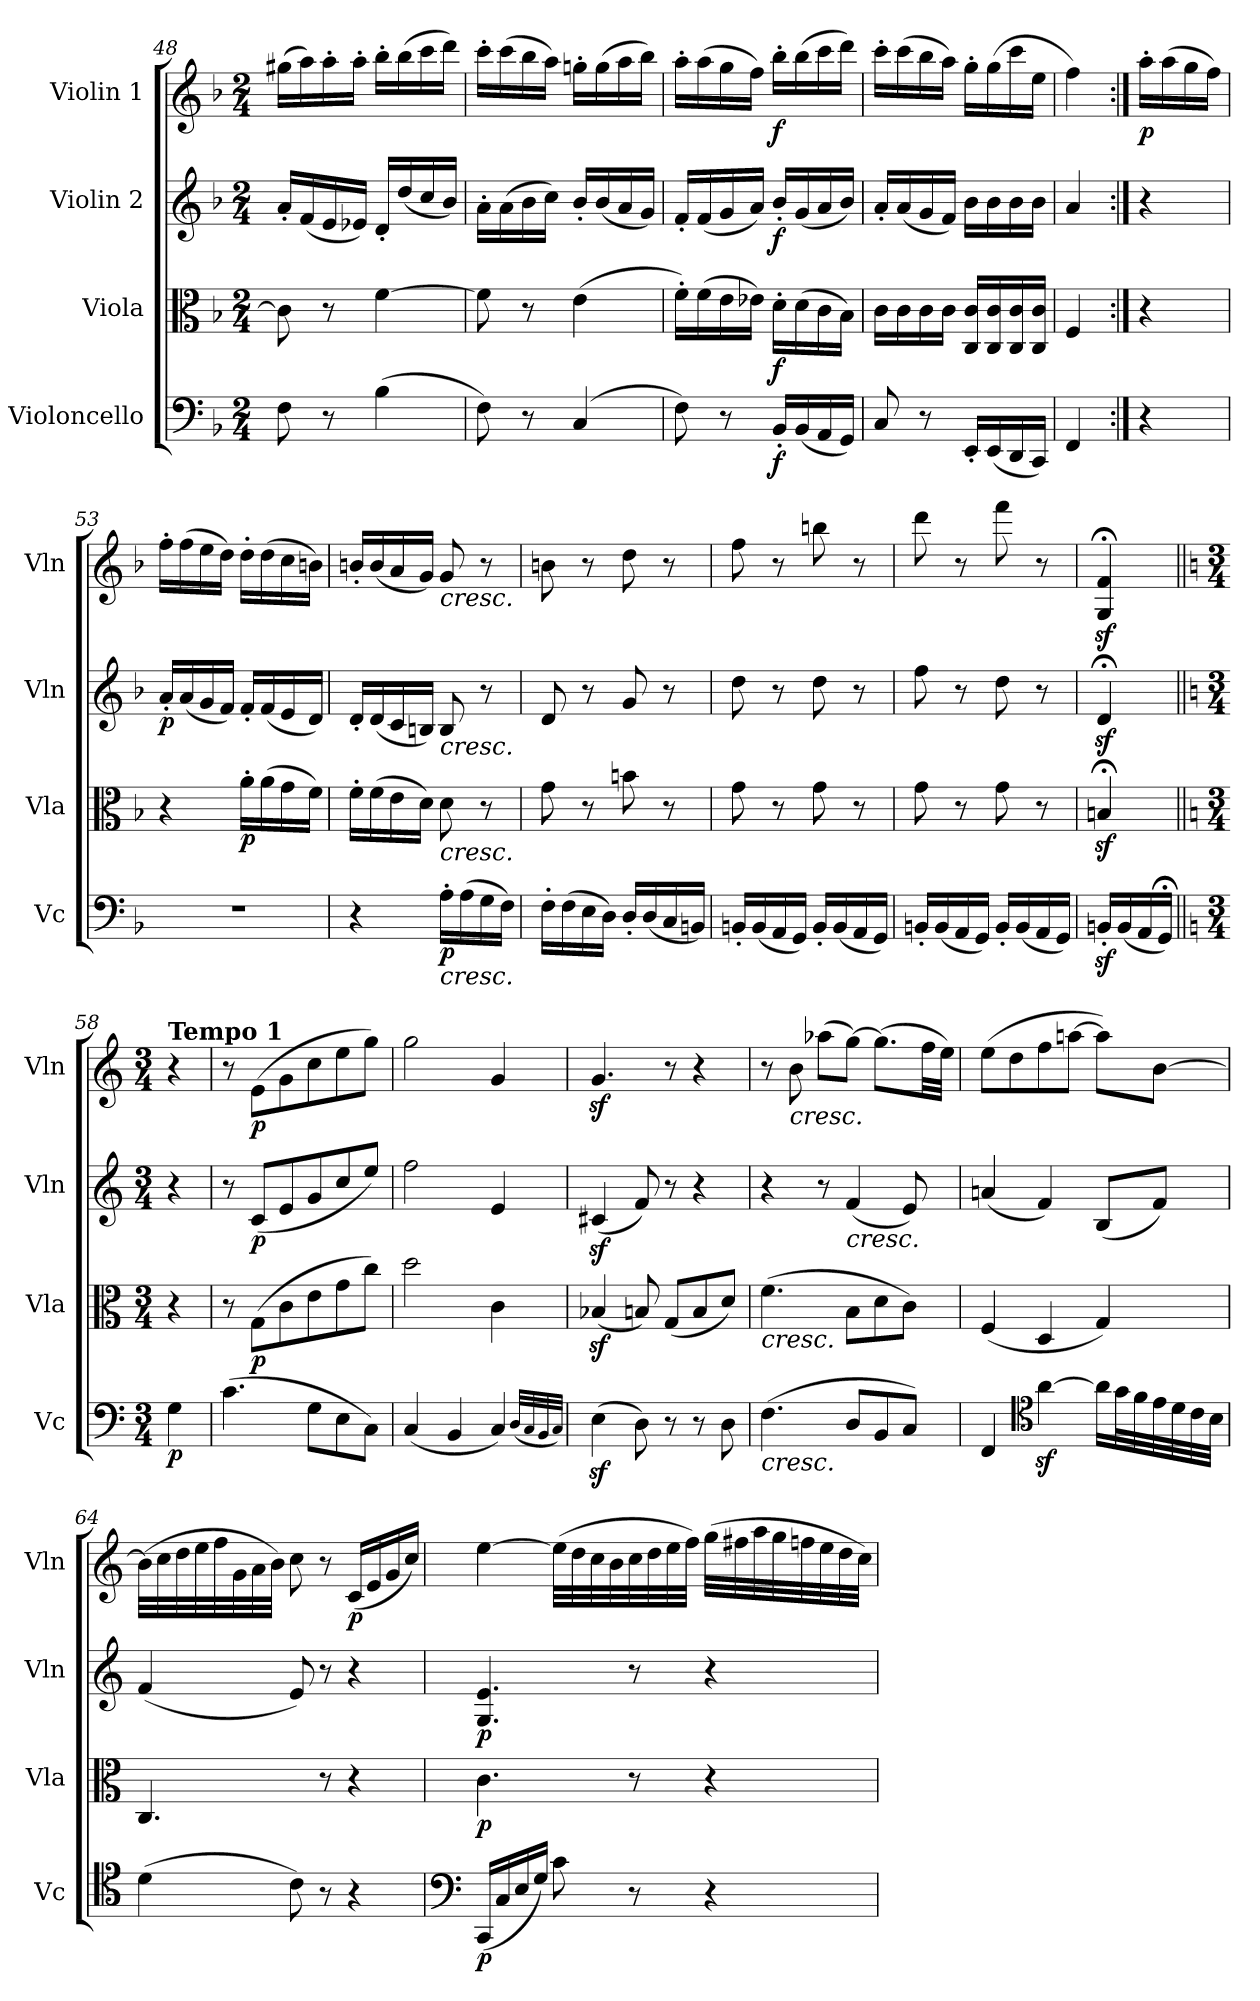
**kern	**dynam	**kern	**dynam	**kern	**dynam	**kern	**dynam
*part4	*part4	*part3	*part3	*part2	*part2	*part1	*part1
*staff4	*staff4	*staff3	*staff3	*staff2	*staff2	*staff1	*staff1
*I"Violoncello	*	*I"Viola	*	*I"Violin 2	*	*I"Violin 1	*
*I'Vc	*	*I'Vla	*	*I'Vln	*	*I'Vln	*
*clefF4	*	*clefC3	*	*clefG2	*	*clefG2	*
*k[b-]	*	*k[b-]	*	*k[b-]	*	*k[b-]	*
*M2/4	*	*M2/4	*	*M2/4	*	*M2/4	*
=48	=48	=48	=48	=48	=48	=48	=48
8F\	.	8c\]	.	16a'/LL	.	(16gg#X\LL	.
.	.	.	.	(16f/	.	16aa\)	.
8r	.	8r	.	16e/	.	16aa'\	.
.	.	.	.	16e-X/JJ)	.	16aa'\JJ	.
(4B-\	.	[4f\	.	16d'/LL	.	16bb-'\LL	.
.	.	.	.	(16dd/	.	(16bb-\	.
.	.	.	.	16cc/	.	16ccc\	.
.	.	.	.	16b-/JJ)	.	16ddd\JJ)	.
!!LO:LB:g=z
=49	=49	=49	=49	=49	=49	=49	=49
8F\)	.	8f\]	.	16a'\LL	.	16ccc'\LL	.
.	.	.	.	(16a\	.	(16ccc\	.
8r	.	8r	.	16b-\	.	16bb-\	.
.	.	.	.	16cc\JJ)	.	16aa\JJ)	.
(4C/	.	(4e\	.	16b-'/LL	.	16ggn'\LL	.
.	.	.	.	(16b-/	.	(16gg\	.
.	.	.	.	16a/	.	16aa\	.
.	.	.	.	16g/JJ)	.	16bb-\JJ)	.
=50	=50	=50	=50	=50	=50	=50	=50
8F\)	.	16f'\LL)	.	16f'/LL	.	16aa'\LL	.
.	.	(16f\	.	(16f/	.	(16aa\	.
8r	.	16e\	.	16g/	.	16gg\	.
.	.	16e-X\JJ)	.	16a/JJ)	.	16ff\JJ)	.
!	!LO:DY:b	!	!LO:DY:b	!	!LO:DY:b	!	!LO:DY:b
16BB-'/LL	f	16d'\LL	f	16b-'/LL	f	16bb-'\LL	f
(16BB-/	.	(16d\	.	(16g/	.	(16bb-\	.
16AA/	.	16c\	.	16a/	.	16ccc\	.
16GG/JJ)	.	16B-\JJ)	.	16b-/JJ)	.	16ddd\JJ)	.
=51	=51	=51	=51	=51	=51	=51	=51
8C/	.	16c\LL	.	16a'/LL	.	16ccc'\LL	.
.	.	16c\	.	(16a/	.	(16ccc\	.
8r	.	16c\	.	16g/	.	16bb-\	.
.	.	16c\JJ	.	16f/JJ)	.	16aa\JJ)	.
16EE'/LL	.	16C/ 16c/LL	.	16b-\LL	.	16gg'\LL	.
(16EE/	.	16C/ 16c/	.	16b-\	.	(16gg\	.
16DD/	.	16C/ 16c/	.	16b-\	.	16ccc\	.
16CC/JJ)	.	16C/ 16c/JJ	.	16b-\JJ	.	16ee\JJ	.
=52	=52	=52	=52	=52	=52	=52	=52
4FF/	.	4F/	.	4a/	.	4ff\)	.
!!LO:LB:g=z
=52X4:|!	=52X4:|!	=52X4:|!	=52X4:|!	=52X4:|!	=52X4:|!	=52X4:|!	=52X4:|!
!	!	!	!	!	!	!	!LO:DY:b
4r	.	4r	.	4r	.	16aa'\LL	p
.	.	.	.	.	.	(16aa\	.
.	.	.	.	.	.	16gg\	.
.	.	.	.	.	.	16ff\JJ)	.
=53	=53	=53	=53	=53	=53	=53	=53
!	!	!	!	!	!LO:DY:b	!	!
2r	.	4r	.	16a'/LL	p	16ff'\LL	.
.	.	.	.	(16a/	.	(16ff\	.
.	.	.	.	16g/	.	16ee\	.
.	.	.	.	16f/JJ)	.	16dd\JJ)	.
!	!	!	!LO:DY:b	!	!	!	!
.	.	16a'\LL	p	16f'/LL	.	16dd'\LL	.
.	.	(16a\	.	(16f/	.	(16dd\	.
.	.	16g\	.	16e/	.	16cc\	.
.	.	16f\JJ)	.	16d/JJ)	.	16bn\JJ)	.
=54	=54	=54	=54	=54	=54	=54	=54
4r	.	16f'\LL	.	16d'/LL	.	16bn'/LL	.
.	.	(16f\	.	(16d/	.	(16b/	.
.	.	16e\	.	16c/	.	16a/	.
.	.	16d\JJ)	.	16Bn/JJ)	.	16g/JJ)	.
!	!	!	!	!	!	!LO:TX:b:i:t=cresc.	!
!	!	!	!	!LO:TX:b:i:t=cresc.	!	!	!
!	!	!LO:TX:b:i:t=cresc.	!	!	!	!	!
!LO:TX:b:i:t=cresc.	!	!	!	!	!	!	!
!	!LO:DY:b	!	!	!	!	!	!
16A'\LL	p	8d\	.	8B/	.	8g/	.
(16A\	.	.	.	.	.	.	.
16G\	.	8r	.	8r	.	8r	.
16F\JJ)	.	.	.	.	.	.	.
=55	=55	=55	=55	=55	=55	=55	=55
16F'\LL	.	8g\	.	8d/	.	8bn\	.
(16F\	.	.	.	.	.	.	.
16E\	.	8r	.	8r	.	8r	.
16D\JJ)	.	.	.	.	.	.	.
16D'/LL	.	8bn\	.	8g/	.	8dd\	.
(16D/	.	.	.	.	.	.	.
16C/	.	8r	.	8r	.	8r	.
16BBn/JJ)	.	.	.	.	.	.	.
=56	=56	=56	=56	=56	=56	=56	=56
16BBn'/LL	.	8g\	.	8dd\	.	8ff\	.
(16BB/	.	.	.	.	.	.	.
16AA/	.	8r	.	8r	.	8r	.
16GG/JJ)	.	.	.	.	.	.	.
16BB'/LL	.	8g\	.	8dd\	.	8bbn\	.
(16BB/	.	.	.	.	.	.	.
16AA/	.	8r	.	8r	.	8r	.
16GG/JJ)	.	.	.	.	.	.	.
!!LO:PB:g=z
=57	=57	=57	=57	=57	=57	=57	=57
16BBn'/LL	.	8g\	.	8ff\	.	8ddd\	.
(16BB/	.	.	.	.	.	.	.
16AA/	.	8r	.	8r	.	8r	.
16GG/JJ)	.	.	.	.	.	.	.
16BB'/LL	.	8g\	.	8dd\	.	8fff\	.
(16BB/	.	.	.	.	.	.	.
16AA/	.	8r	.	8r	.	8r	.
16GG/JJ)	.	.	.	.	.	.	.
=58	=58	=58	=58	=58	=58	=58	=58
16BBnz<'/LL	.	4Bnz<;</	.	4dz<;</	.	4G/z<;< 4f/z<;<	.
(16BB/	.	.	.	.	.	.	.
16AA/	.	.	.	.	.	.	.
16GG;</JJ)	.	.	.	.	.	.	.
=58X5||	=58X5||	=58X5||	=58X5||	=58X5||	=58X5||	=58X5||	=58X5||
*k[]	*	*k[]	*	*k[]	*	*k[]	*
*M3/4	*	*M3/4	*	*M3/4	*	*M3/4	*
!	!	!	!	!	!	!LO:TX:a:B:t=Tempo 1	!
!	!LO:DY:b	!	!	!	!	!	!
4G\	p	4r	.	4r	.	4r	.
=59	=59	=59	=59	=59	=59	=59	=59
(4.c\	.	8r	.	8r	.	8r	.
!	!	!	!LO:DY:b	!	!LO:DY:b	!	!LO:DY:b
.	.	(8G\L	p	(8c/L	p	(8e\L	p
.	.	8c\	.	8e/	.	8g\	.
8G\L	.	8e\	.	8g/	.	8cc\	.
8E\	.	8g\	.	8cc/	.	8ee\	.
8C\J)	.	8cc\J)	.	8ee/J)	.	8gg\J)	.
=60	=60	=60	=60	=60	=60	=60	=60
(4C/	.	2dd\	.	2ff\	.	2gg\	.
4BB/	.	.	.	.	.	.	.
4C/)	.	4c\	.	4e/	.	4g/	.
(32qD/LLL	.	.	.	.	.	.	.
32qC/	.	.	.	.	.	.	.
32qBB/	.	.	.	.	.	.	.
32qC/JJJ)	.	.	.	.	.	.	.
!!LO:LB:g=z
=61	=61	=61	=61	=61	=61	=61	=61
(4Ez<\	.	(4B-Xz</	.	(4c#Xz</	.	4.gz</	.
8D\)	.	8Bn/)	.	8f/)	.	.	.
8r	.	(8G/L	.	8r	.	8r	.
8r	.	8B/	.	4r	.	4r	.
8D\	.	8d/J)	.	.	.	.	.
=62	=62	=62	=62	=62	=62	=62	=62
!	!	!LO:TX:b:i:t=cresc.	!	!	!	!	!
!LO:TX:b:i:t=cresc.	!	!	!	!	!	!	!
(4.F\	.	(4.f\	.	4r	.	8r	.
!	!	!	!	!	!	!LO:TX:b:i:t=cresc.	!
.	.	.	.	.	.	8b\	.
.	.	.	.	8r	.	(8aa-X\L	.
!	!	!	!	!LO:TX:b:i:t=cresc.	!	!	!
8D/L	.	8B\L	.	(4f/	.	[8gg\J)	.
8BB/	.	8d\	.	.	.	(8.gg\L]	.
8C/J)	.	8c\J)	.	8e/)	.	.	.
.	.	.	.	.	.	32ff\LL	.
.	.	.	.	.	.	32ee\JJJ)	.
=63	=63	=63	=63	=63	=63	=63	=63
4FF/	.	(4F/	.	(4an/	.	(8ee\L	.
.	.	.	.	.	.	8dd\	.
*clefC4	*	*	*	*	*	*	*
[4az<\	.	4D/	.	4f/)	.	8ff\	.
.	.	.	.	.	.	[8aan\J	.
16a\LL]	.	4G/)	.	(8B/L	.	8aa\L])	.
32g\L	.	.	.	.	.	.	.
32f\	.	.	.	.	.	.	.
32e\	.	.	.	8f/J)	.	[8b\J	.
32d\	.	.	.	.	.	.	.
32c\	.	.	.	.	.	.	.
32B\JJJ	.	.	.	.	.	.	.
=64	=64	=64	=64	=64	=64	=64	=64
(4d\	.	4.C/	.	(4f/	.	(32b\LLL]	.
.	.	.	.	.	.	32cc\	.
.	.	.	.	.	.	32dd\	.
.	.	.	.	.	.	32ee\	.
.	.	.	.	.	.	32ff\	.
.	.	.	.	.	.	32g\	.
.	.	.	.	.	.	32a\	.
.	.	.	.	.	.	32b\JJJ)	.
8c\)	.	.	.	8e/)	.	8cc\	.
8r	.	8r	.	8r	.	8r	.
!	!	!	!	!	!	!	!LO:DY:b
4r	.	4r	.	4r	.	(16c/LL	p
.	.	.	.	.	.	16e/	.
.	.	.	.	.	.	16g/	.
.	.	.	.	.	.	16cc/JJ)	.
!!LO:LB:g=z
=65	=65	=65	=65	=65	=65	=65	=65
*clefF4	*	*	*	*	*	*	*
!	!LO:DY:b	!	!LO:DY:b	!	!LO:DY:b	!	!
(16CC/LL	p	4.c\	p	4.G/ 4.e/	p	[4ee\	.
16C/	.	.	.	.	.	.	.
16E/	.	.	.	.	.	.	.
16G/JJ)	.	.	.	.	.	.	.
8c\	.	.	.	.	.	(32ee\LLL]	.
.	.	.	.	.	.	32dd\	.
.	.	.	.	.	.	32cc\	.
.	.	.	.	.	.	32b\	.
8r	.	8r	.	8r	.	32cc\	.
.	.	.	.	.	.	32dd\	.
.	.	.	.	.	.	32ee\	.
.	.	.	.	.	.	32ff\JJJ)	.
4r	.	4r	.	4r	.	(32gg\LLL	.
.	.	.	.	.	.	32ff#X\	.
.	.	.	.	.	.	32aa\	.
.	.	.	.	.	.	32gg\	.
.	.	.	.	.	.	32ffn\	.
.	.	.	.	.	.	32ee\	.
.	.	.	.	.	.	32dd\	.
.	.	.	.	.	.	32cc\JJJ)	.
=	=	=	=	=	=	=	=
*-	*-	*-	*-	*-	*-	*-	*-
